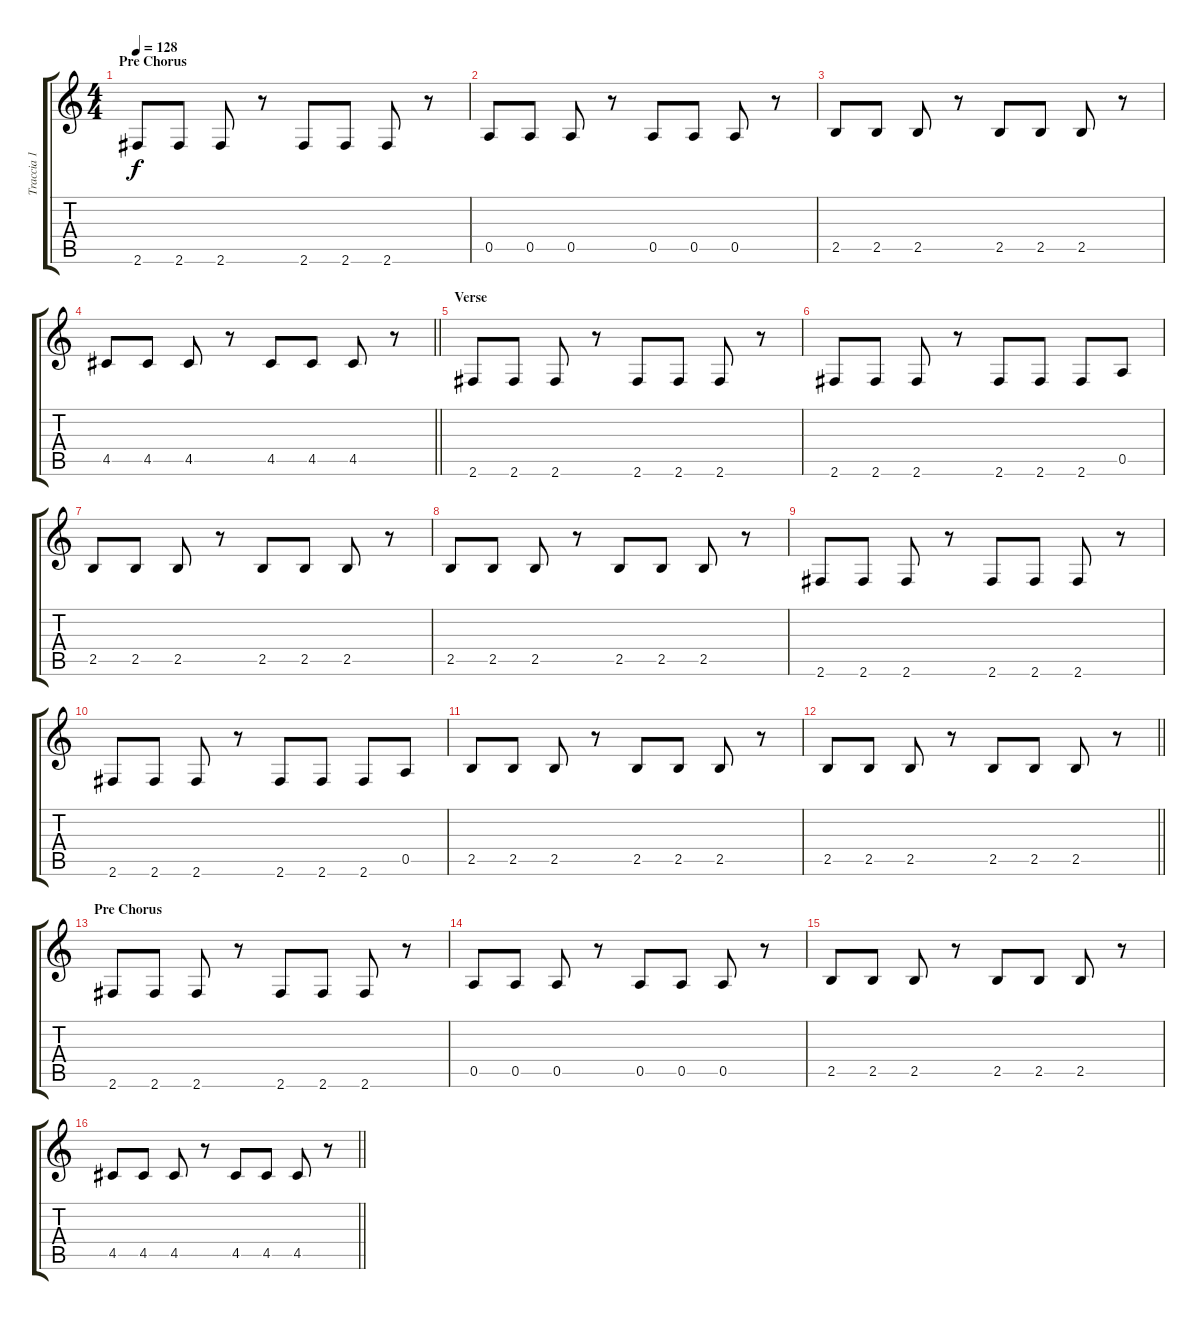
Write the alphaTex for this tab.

\track ("Traccia 1" "Traccia 1") {instrument electricbasspick}
\staff {score tabs}
\tuning (E4 B3 G3 D3 A2 E2) {hide}
\ts (4 4)
\section ("" "Pre Chorus")
\tempo 128
\clef g2
\ks c
2.6.8{dy f} 2.6.8 2.6.8 r.8 2.6.8 2.6.8 2.6.8 r.8 |
0.5.8 0.5.8 0.5.8 r.8 0.5.8 0.5.8 0.5.8 r.8 |
2.5.8 2.5.8 2.5.8 r.8 2.5.8 2.5.8 2.5.8 r.8 |
\barLineRight lightlight
4.5.8 4.5.8 4.5.8 r.8 4.5.8 4.5.8 4.5.8 r.8 |
\section ("" "Verse")
2.6.8 2.6.8 2.6.8 r.8 2.6.8 2.6.8 2.6.8 r.8 |
2.6.8 2.6.8 2.6.8 r.8 2.6.8 2.6.8 2.6.8 0.5.8 |
2.5.8 2.5.8 2.5.8 r.8 2.5.8 2.5.8 2.5.8 r.8 |
2.5.8 2.5.8 2.5.8 r.8 2.5.8 2.5.8 2.5.8 r.8 |
2.6.8 2.6.8 2.6.8 r.8 2.6.8 2.6.8 2.6.8 r.8 |
2.6.8 2.6.8 2.6.8 r.8 2.6.8 2.6.8 2.6.8 0.5.8 |
2.5.8 2.5.8 2.5.8 r.8 2.5.8 2.5.8 2.5.8 r.8 |
\barLineRight lightlight
2.5.8 2.5.8 2.5.8 r.8 2.5.8 2.5.8 2.5.8 r.8 |
\section ("" "Pre Chorus")
2.6.8 2.6.8 2.6.8 r.8 2.6.8 2.6.8 2.6.8 r.8 |
0.5.8 0.5.8 0.5.8 r.8 0.5.8 0.5.8 0.5.8 r.8 |
2.5.8 2.5.8 2.5.8 r.8 2.5.8 2.5.8 2.5.8 r.8 |
\barLineRight lightlight
4.5.8 4.5.8 4.5.8 r.8 4.5.8 4.5.8 4.5.8 r.8
